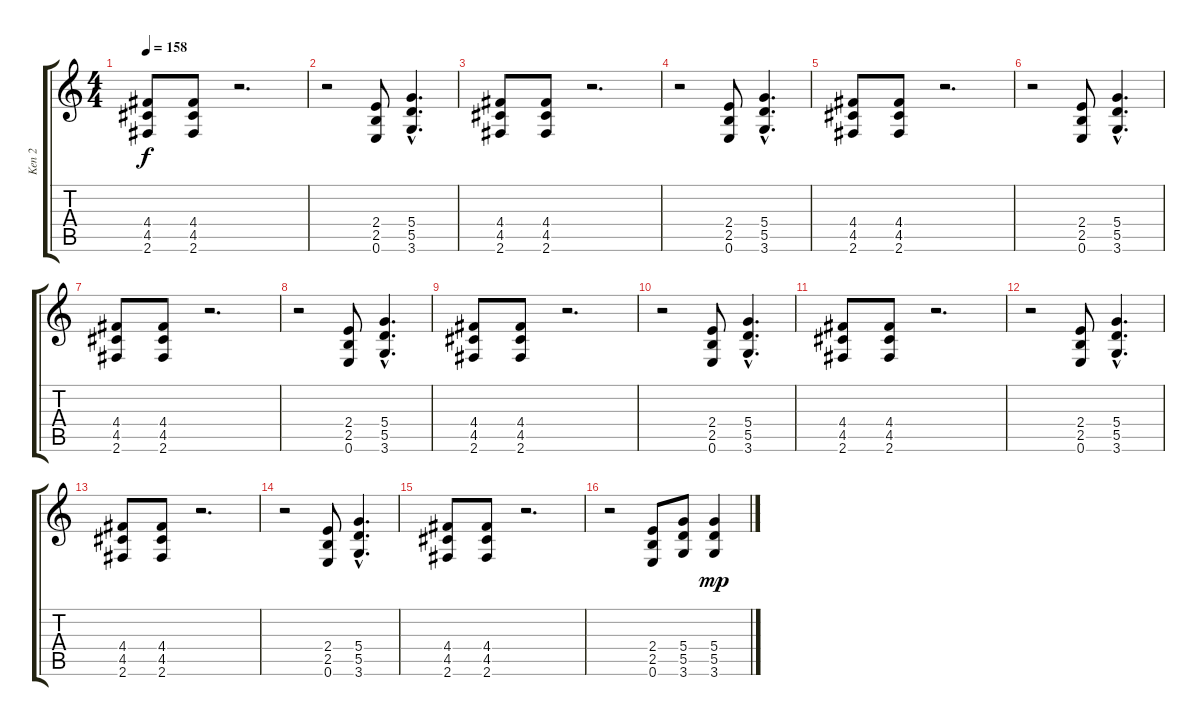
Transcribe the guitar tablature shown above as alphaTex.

\track ("Ken 2" "Ken 2") {instrument distortionguitar}
\staff {score tabs}
\tuning (E4 B3 G3 D3 A2 E2) {hide}
\ts (4 4)
\tempo 158
\clef g2
\ks c
(4.4 4.5 2.6).8{dy f} (4.4 4.5 2.6).8 r.2{d} |
r.2 (2.4 2.5 0.6).8 (5.4{hac} 5.5{hac} 3.6{hac}).4{d} |
(4.4 4.5 2.6).8 (4.4 4.5 2.6).8 r.2{d} |
r.2 (2.4 2.5 0.6).8 (5.4{hac} 5.5{hac} 3.6{hac}).4{d} |
(4.4 4.5 2.6).8 (4.4 4.5 2.6).8 r.2{d} |
r.2 (2.4 2.5 0.6).8 (5.4{hac} 5.5{hac} 3.6{hac}).4{d} |
(4.4 4.5 2.6).8 (4.4 4.5 2.6).8 r.2{d} |
r.2 (2.4 2.5 0.6).8 (5.4{hac} 5.5{hac} 3.6{hac}).4{d} |
(4.4 4.5 2.6).8 (4.4 4.5 2.6).8 r.2{d} |
r.2 (2.4 2.5 0.6).8 (5.4{hac} 5.5{hac} 3.6{hac}).4{d} |
(4.4 4.5 2.6).8 (4.4 4.5 2.6).8 r.2{d} |
r.2 (2.4 2.5 0.6).8 (5.4{hac} 5.5{hac} 3.6{hac}).4{d} |
(4.4 4.5 2.6).8 (4.4 4.5 2.6).8 r.2{d} |
r.2 (2.4 2.5 0.6).8 (5.4{hac} 5.5{hac} 3.6{hac}).4{d} |
(4.4 4.5 2.6).8 (4.4 4.5 2.6).8 r.2{d} |
r.2 (2.4 2.5 0.6).8 (5.4 5.5 3.6).8 (5.4 5.5 3.6).4{dy mp}
